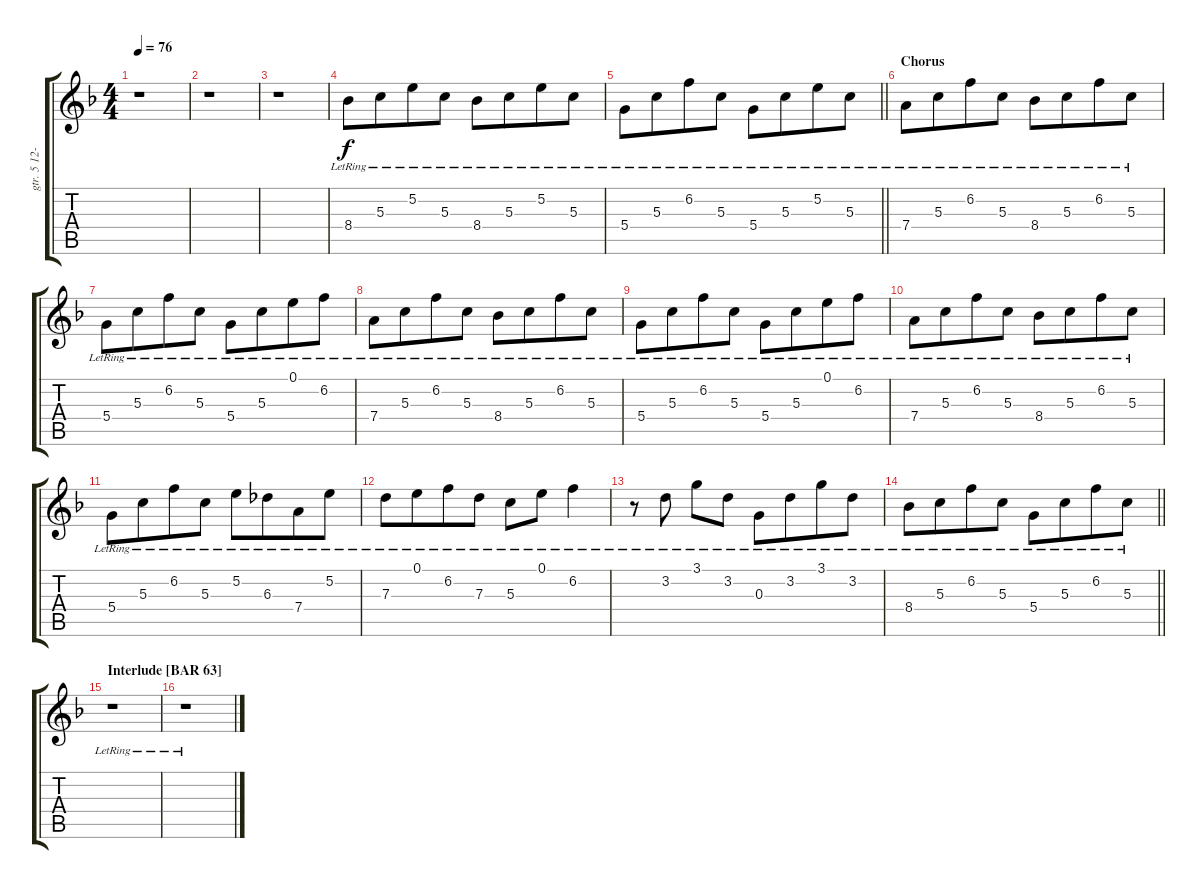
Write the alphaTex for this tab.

\track ("gtr. 5 12-String" "gtr. 5 12-") {instrument overdrivenguitar}
\staff {score tabs}
\tuning (E4 B3 G3 D3 A2 E2) {hide}
\ts (4 4)
\tempo 76
\clef g2
\ks f
r.1{dy f} |
r.1 |
r.1 |
8.4{lr}.8 5.3{lr}.8{beam merge} 5.2{lr}.8 5.3{lr}.8 8.4{lr}.8 5.3{lr}.8{beam merge} 5.2{lr}.8 5.3{lr}.8 |
\barLineRight lightlight
5.4{lr}.8 5.3{lr}.8{beam merge} 6.2{lr}.8 5.3{lr}.8 5.4{lr}.8 5.3{lr}.8{beam merge} 5.2{lr}.8 5.3{lr}.8 |
\section ("" "Chorus")
7.4{lr}.8 5.3{lr}.8{beam merge} 6.2{lr}.8 5.3{lr}.8 8.4{lr}.8 5.3{lr}.8{beam merge} 6.2{lr}.8 5.3{lr}.8 |
5.4{lr}.8 5.3{lr}.8{beam merge} 6.2{lr}.8 5.3{lr}.8 5.4{lr}.8 5.3{lr}.8{beam merge} 0.1{lr}.8 6.2{lr}.8 |
7.4{lr}.8 5.3{lr}.8{beam merge} 6.2{lr}.8 5.3{lr}.8 8.4{lr}.8 5.3{lr}.8{beam merge} 6.2{lr}.8 5.3{lr}.8 |
5.4{lr}.8 5.3{lr}.8{beam merge} 6.2{lr}.8 5.3{lr}.8 5.4{lr}.8 5.3{lr}.8{beam merge} 0.1{lr}.8 6.2{lr}.8 |
7.4{lr}.8 5.3{lr}.8{beam merge} 6.2{lr}.8 5.3{lr}.8 8.4{lr}.8 5.3{lr}.8{beam merge} 6.2{lr}.8 5.3{lr}.8 |
5.4{lr}.8 5.3{lr}.8{beam merge} 6.2{lr}.8 5.3{lr}.8 5.2{lr}.8 6.3{lr}.8{beam merge} 7.4{lr}.8 5.2{lr}.8 |
7.3{lr}.8 0.1{lr}.8{beam merge} 6.2{lr}.8 7.3{lr}.8 5.3{lr}.8 0.1{lr}.8 6.2{lr}.4 |
r.8 3.2{lr}.8 3.1{lr}.8 3.2{lr}.8 0.3{lr}.8 3.2{lr}.8{beam merge} 3.1{lr}.8 3.2{lr}.8 |
\barLineRight lightlight
8.4{lr}.8 5.3{lr}.8{beam merge} 6.2{lr}.8 5.3{lr}.8 5.4{lr}.8 5.3{lr}.8{beam merge} 6.2{lr}.8 5.3{lr}.8 |
\section ("" "Interlude [BAR 63]")
r.1 |
r.1
